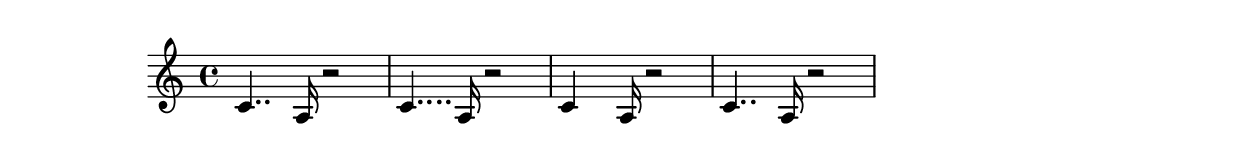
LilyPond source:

%% DO NOT EDIT this file manually; it is automatically
%% generated from LSR http://lsr.dsi.unimi.it
%% Make any changes in LSR itself, or in Documentation/snippets/new/ ,
%% and then run scripts/auxiliar/makelsr.py
%%
%% This file is in the public domain.
\version "2.17.11"

\header {
  lsrtags = "expressive-marks, rhythms"

  texidoc = "
This code demonstrates how to change the number of augmentation dots on
a single note.

"
  doctitle = "Changing the number of augmentation dots per note"
} % begin verbatim

\relative c' {
  c4.. a16 r2 |
  \override Dots.dot-count = #4
  c4.. a16 r2 |
  \override Dots.dot-count = #0
  c4.. a16 r2 |
  \revert Dots.dot-count
  c4.. a16 r2 |
}
